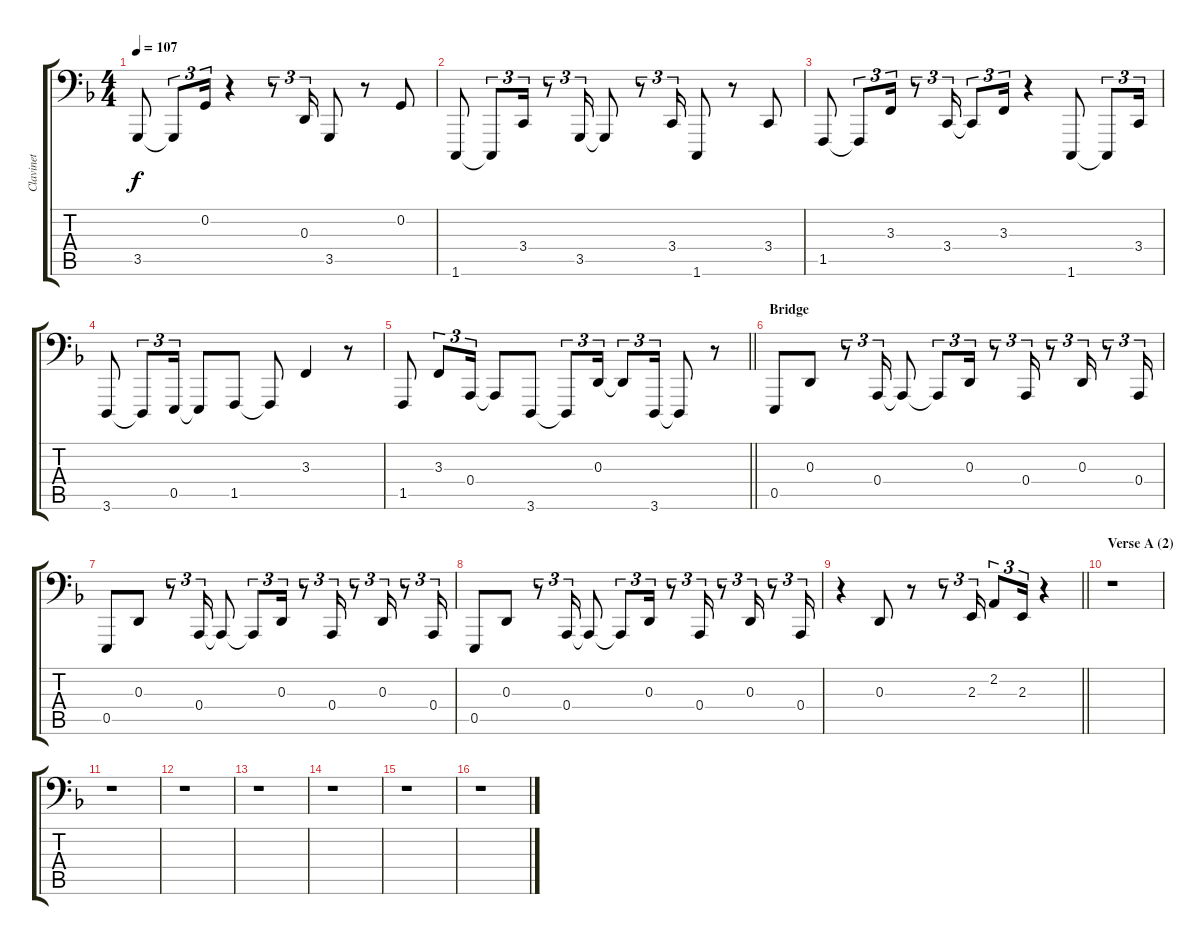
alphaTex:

\track ("Clavinet" "Clavinet") {instrument clavinet}
\staff {score tabs}
\tuning (C3 G2 D2 A1 E1 B0) {hide}
\ts (4 4)
\tempo 107
\clef f4
\ks dminor
3.5.8{dy f} 3.5{t}.8{tu (3 2)} 0.2.16{tu (3 2)} r.4 r.8{tu (3 2)} 0.3.16{tu (3 2)} 3.5.8 r.8 0.2.8 |
1.6.8 1.6{t}.8{tu (3 2)} 3.4.16{tu (3 2)} r.8{tu (3 2)} 3.5.16{tu (3 2)} 3.5{t}.8 r.8{tu (3 2)} 3.4.16{tu (3 2)} 1.6.8 r.8 3.4.8 |
1.5.8 1.5{t}.8{tu (3 2)} 3.3.16{tu (3 2)} r.8{tu (3 2)} 3.4.16{tu (3 2)} 3.4{t}.8{tu (3 2)} 3.3.16{tu (3 2)} r.4 1.6.8 1.6{t}.8{tu (3 2)} 3.4.16{tu (3 2)} |
3.6.8 3.6{t}.8{tu (3 2)} 0.5.16{tu (3 2)} 0.5{t}.8 1.5.8 1.5{t}.8 3.3.4 r.8 |
\barLineRight lightlight
1.5.8 3.3.8{tu (3 2)} 0.4.16{tu (3 2)} 0.4{t}.8 3.6.8 3.6{t}.8{tu (3 2)} 0.3.16{tu (3 2)} 0.3{t}.8{tu (3 2)} 3.6.16{tu (3 2)} 3.6{t}.8 r.8 |
\section ("" "Bridge")
0.5.8 0.3.8 r.8{tu (3 2)} 0.4.16{tu (3 2)} 0.4{t}.8 0.4{t}.8{tu (3 2)} 0.3.16{tu (3 2)} r.8{tu (3 2)} 0.4.16{tu (3 2)} r.8{tu (3 2)} 0.3.16{tu (3 2)} r.8{tu (3 2)} 0.4.16{tu (3 2)} |
0.5.8 0.3.8 r.8{tu (3 2)} 0.4.16{tu (3 2)} 0.4{t}.8 0.4{t}.8{tu (3 2)} 0.3.16{tu (3 2)} r.8{tu (3 2)} 0.4.16{tu (3 2)} r.8{tu (3 2)} 0.3.16{tu (3 2)} r.8{tu (3 2)} 0.4.16{tu (3 2)} |
0.5.8 0.3.8 r.8{tu (3 2)} 0.4.16{tu (3 2)} 0.4{t}.8 0.4{t}.8{tu (3 2)} 0.3.16{tu (3 2)} r.8{tu (3 2)} 0.4.16{tu (3 2)} r.8{tu (3 2)} 0.3.16{tu (3 2)} r.8{tu (3 2)} 0.4.16{tu (3 2)} |
\barLineRight lightlight
r.4 0.3.8 r.8 r.8{tu (3 2)} 2.3.16{tu (3 2)} 2.2.8{tu (3 2)} 2.3.16{tu (3 2)} r.4 |
\section ("" "Verse A (2)")
r.1 |
r.1 |
r.1 |
r.1 |
r.1 |
r.1 |
r.1
